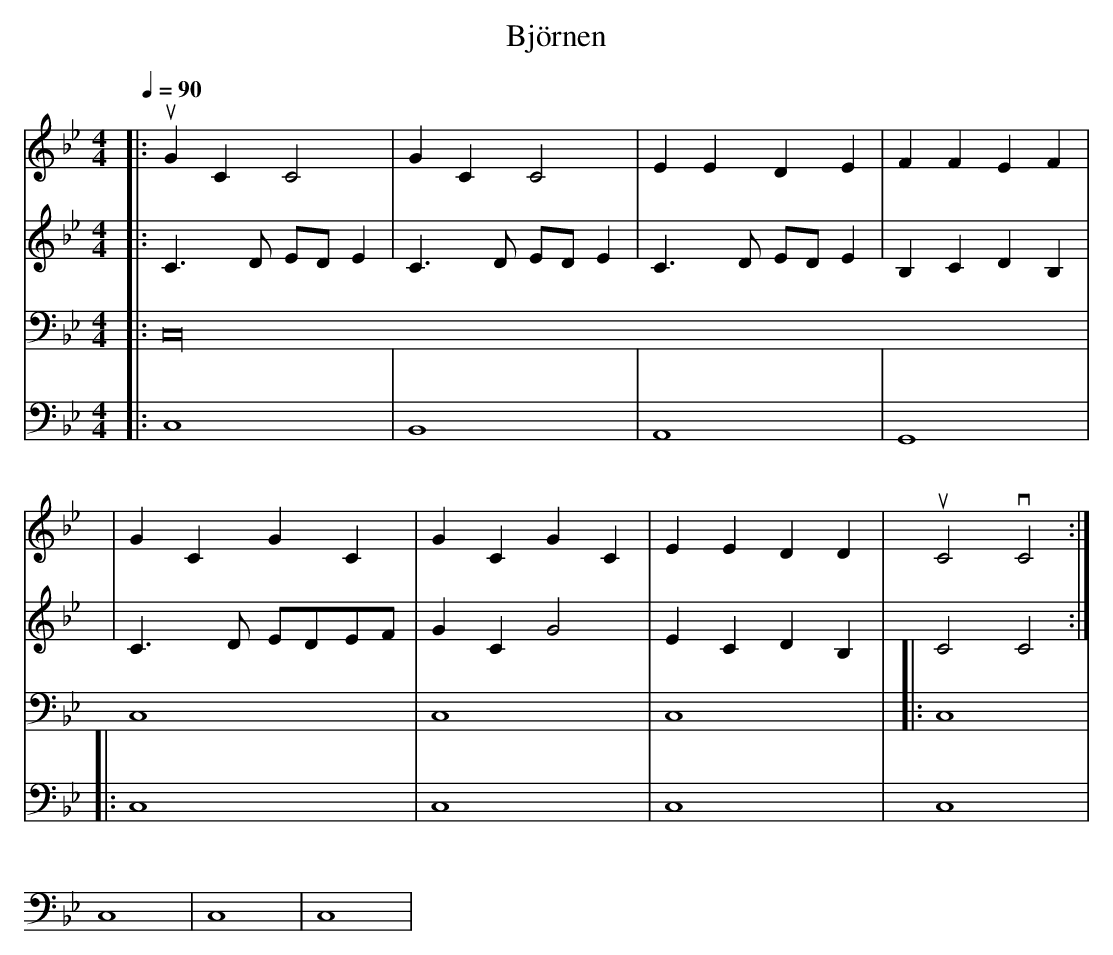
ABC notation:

X:1
T: Björnen
M: 4/4
L: 1/4
Q: 90
K: Bb
[V:1] [|: uGC C2 | GC C2 | EE DE | FF EF |
[V:2] [|: C3/2D/2 E/2D/2 E | C3/2D/2 E/2D/2 E | C3/2D/2 E/2D/2 E | B,C DB, |
[V:3] [|: C,16 | C,4 | C,4 | C,4 |
[V:4] [|: C,4 | B,,4 | A,,4 | G,,4 |
[V:1] | GC GC | GC GC | EE DD | uC2 vC2 :|]
[V:2] | C3/2D/2 E/2D/2E/2F/2 | GC G2 | EC DB, | C2 C2 :|]
[V:3] [|: C,4 | C,4 | C,4 | C,4 |
[V:4] [|: C,4 | C,4 | C,4 | C,4 |
